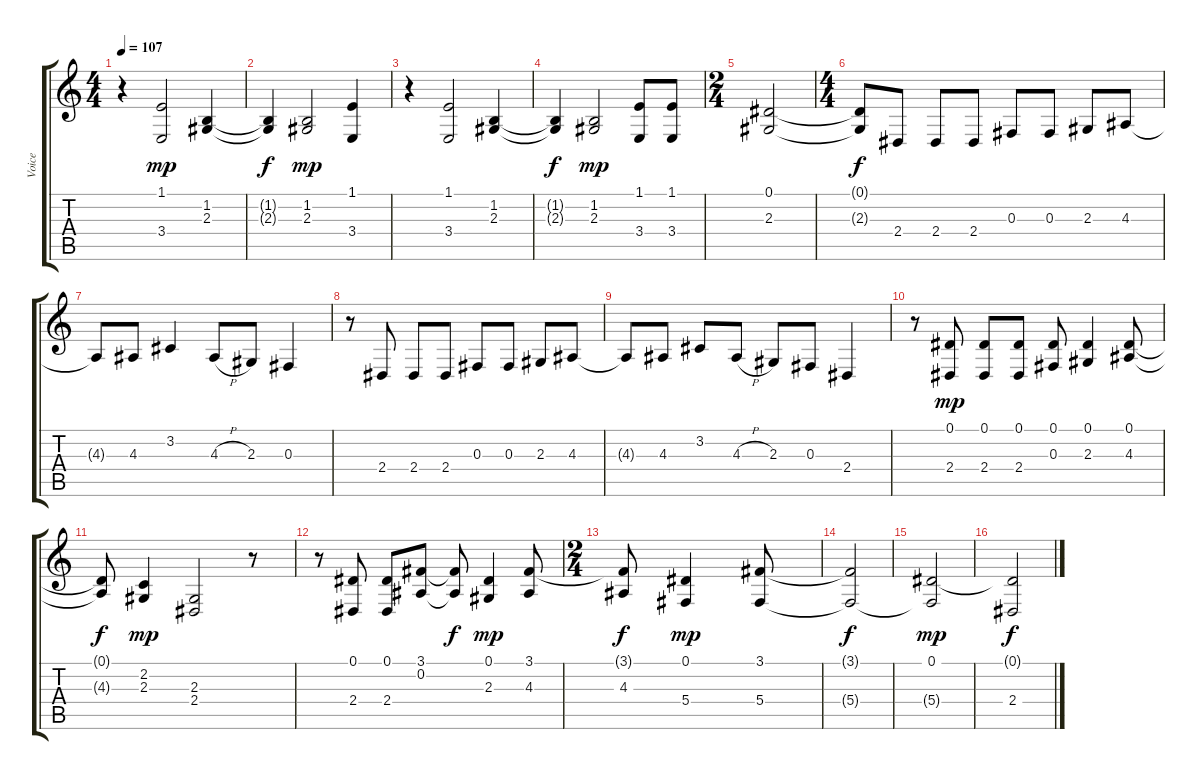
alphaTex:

\track ("Voice" "Voice") {instrument lead6voice}
\staff {score tabs}
\tuning (Eb4 Bb3 Gb3 Db3 Ab2 Eb2) {hide}
\ts (4 4)
\tempo 107
\clef g2
\ks c
r.4{dy f} (1.1 3.4).2{dy mp} (1.2 2.3).4 |
(1.2{t} 2.3{t}).4{dy f} (1.2 2.3).2{dy mp} (1.1 3.4).4 |
r.4 (1.1 3.4).2 (1.2 2.3).4 |
(1.2{t} 2.3{t}).4{dy f} (1.2 2.3).2{dy mp} (1.1 3.4).8 (1.1 3.4).8 |
\ts (2 4)
(0.1 2.3).2 |
\ts (4 4)
(0.1{t} 2.3{t}).8{dy f} 2.4.8 2.4.8 2.4.8 0.3.8 0.3.8 2.3.8 4.3.8 |
4.3{t}.8 4.3.8 3.2.4 4.3{h}.8 2.3.8 0.3.4 |
r.8 2.4.8 2.4.8 2.4.8 0.3.8 0.3.8 2.3.8 4.3.8 |
4.3{t}.8 4.3.8 3.2.8 4.3{h}.8 2.3.8 0.3.8 2.4.4 |
r.8 (0.1 2.4).8{dy mp} (0.1 2.4).8 (0.1 2.4).8 (0.1 0.3).8 (0.1 2.3).4 (0.1 4.3).8 |
(0.1{t} 4.3{t}).8{dy f} (2.2 2.3).4{dy mp} (2.3 2.4).2 r.8 |
r.8 (0.1 2.4).8 (0.1 2.4).8 (3.1 0.2).8 (3.1{t} 0.2{t}).8{dy f} (0.1 2.3).4{dy mp} (3.1 4.3).8 |
\ts (2 4)
(3.1{t} 4.3).8{dy f} (0.1 5.4).4{dy mp} (3.1 5.4).8 |
(3.1{t} 5.4{t}).2{dy f} |
(0.1 5.4{t}).2{dy mp} |
(0.1{t} 2.4).2{dy f}
